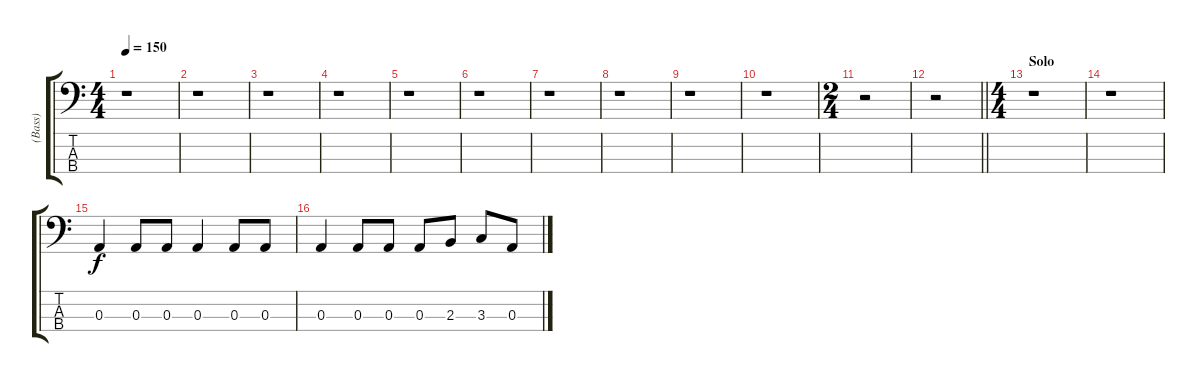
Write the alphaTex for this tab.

\track ("(Bass)" "(Bass)") {instrument electricbassfinger}
\staff {score tabs}
\tuning (G2 D2 A1 E1) {hide}
\ts (4 4)
\tempo 150
\clef f4
\ks c
r.1{dy f} |
r.1 |
r.1 |
r.1 |
r.1 |
r.1 |
r.1 |
r.1 |
r.1 |
r.1 |
\ts (2 4)
r.2 |
\barLineRight lightlight
r.2 |
\ts (4 4)
\section ("" "Solo")
r.1 |
r.1 |
0.3.4 0.3.8 0.3.8 0.3.4 0.3.8 0.3.8 |
0.3.4 0.3.8 0.3.8 0.3.8 2.3.8 3.3.8 0.3.8
